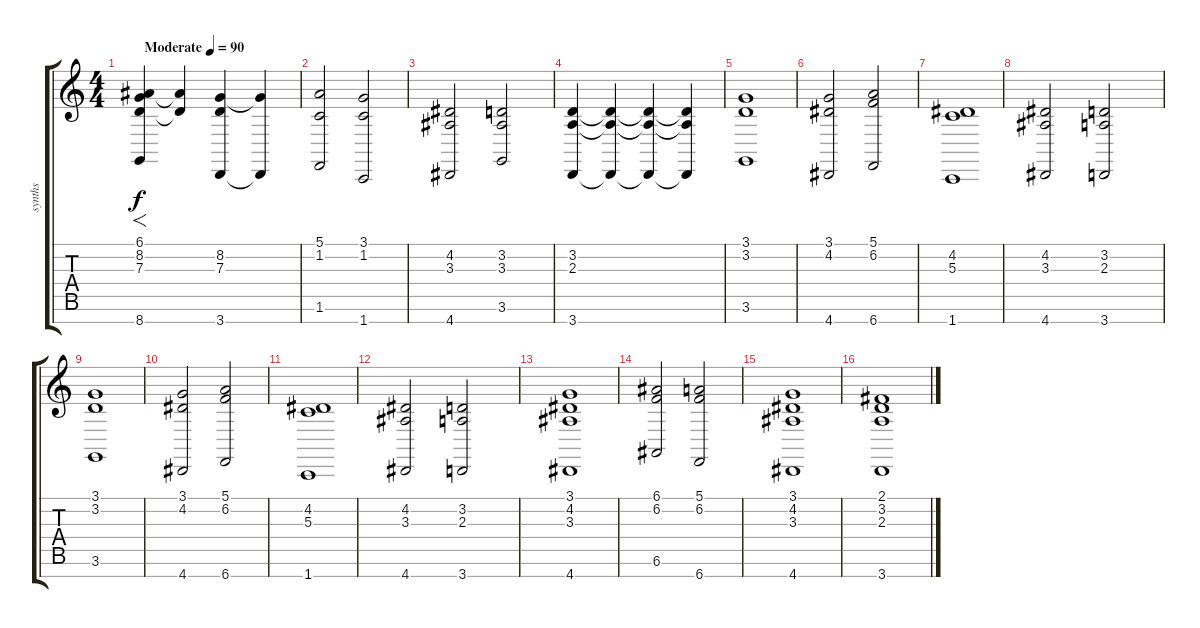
\track ("synths" "synths") {solo instrument stringensemble2}
\staff {score tabs}
\tuning (E4 B3 G3 D3 A2 E2 B1) {hide}
\ts (4 4)
\tempo (90 "Moderate")
\clef g2
\ks c
(6.1 8.2 7.3 8.7).4{f dy f instrument stringensemble2} (6.1{t} 7.3{t}).4 (8.2 7.3 3.7).4 (8.2{t} 3.7{t}).4 |
(5.1 1.2 1.6).2 (3.1 1.2 1.7).2 |
(4.2 3.3 4.7).2 (3.2 3.3 3.6).2 |
(3.2 2.3 3.7).4 (3.2{t} 2.3{t} 3.7{t}).4 (3.2{t} 2.3{t} 3.7{t}).4 (3.2{t} 2.3{t} 3.7{t}).4 |
(3.1 3.2 3.6).1 |
(3.1 4.2 4.7).2 (5.1 6.2 6.7).2 |
(4.2 5.3 1.7).1 |
(4.2 3.3 4.7).2 (3.2 2.3 3.7).2 |
(3.1 3.2 3.6).1 |
(3.1 4.2 4.7).2 (5.1 6.2 6.7).2 |
(4.2 5.3 1.7).1 |
(4.2 3.3 4.7).2 (3.2 2.3 3.7).2 |
(3.1 4.2 3.3 4.7).1 |
(6.1 6.2 6.6).2 (5.1 6.2 6.7).2 |
(3.1 4.2 3.3 4.7).1 |
(2.1 3.2 2.3 3.7).1
